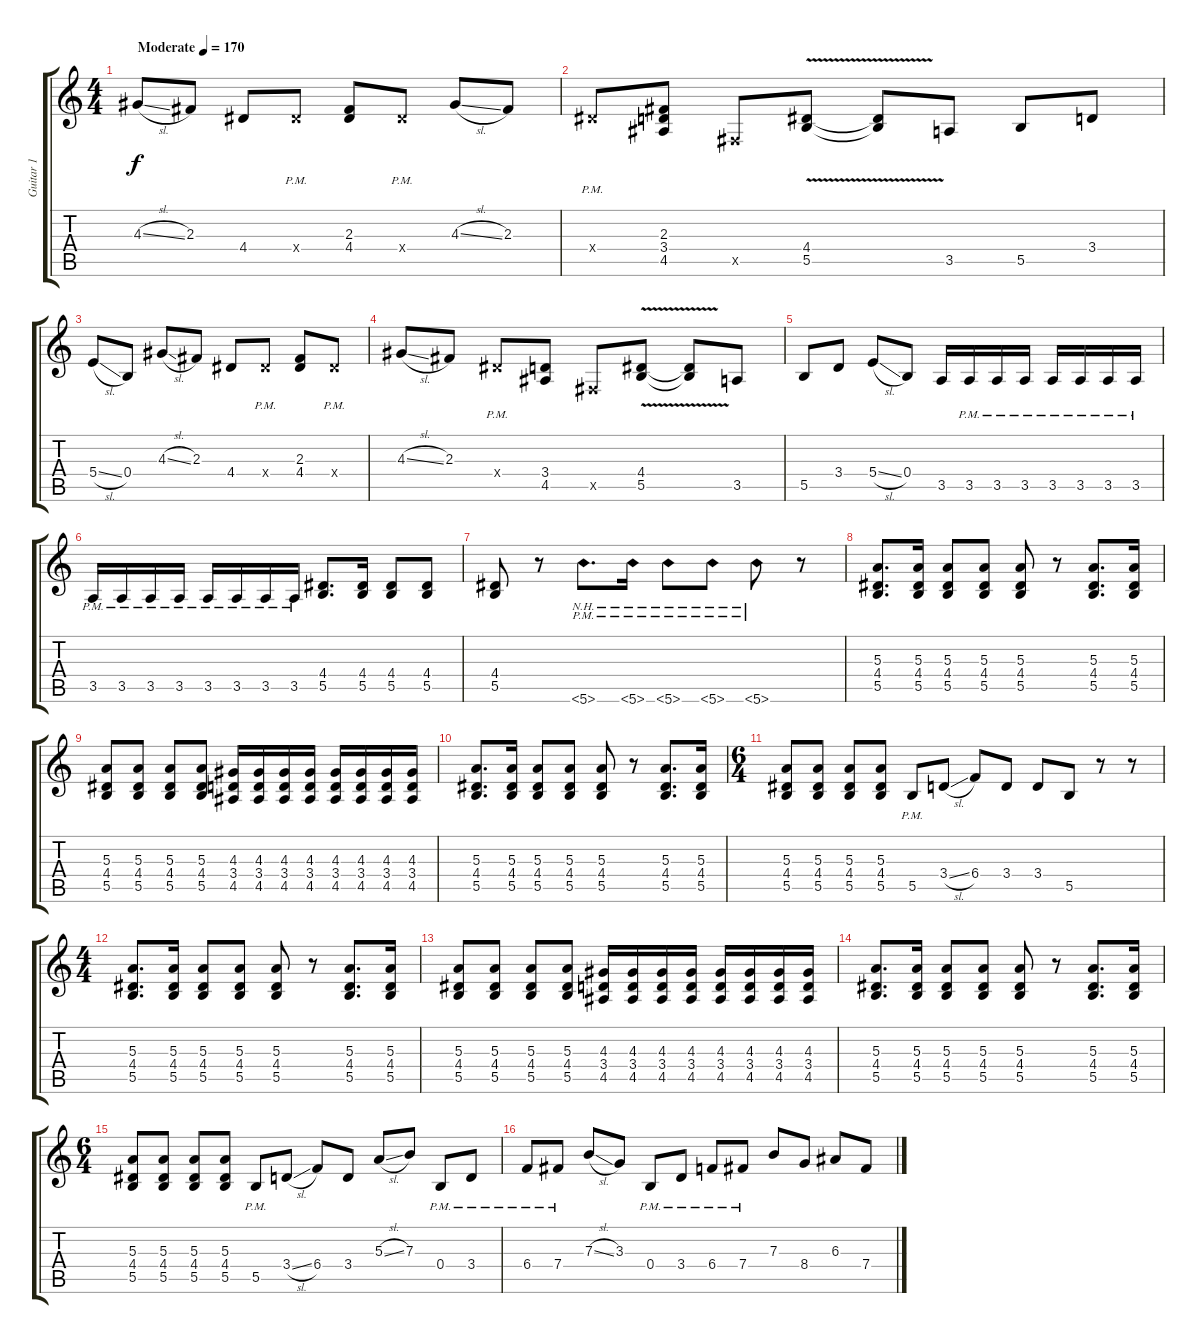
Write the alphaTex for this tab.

\track ("Guitar 1" "Guitar 1") {instrument overdrivenguitar}
\staff {score tabs}
\tuning (Db4 Ab3 E3 B2 Gb2 B1) {hide}
\ts (4 4)
\tempo (170 "Moderate")
\clef g2
\ks c
4.3{sl}.8{dy f instrument overdrivenguitar} 2.3.8 4.4.8 4.4{pm x}.8 (2.3 4.4).8 4.4{pm x}.8 4.3{sl}.8 2.3.8 |
4.4{pm x}.8 (2.3 3.4 4.5).8 0.5{x}.8 (4.4 5.5{v}).8 (4.4{t} 5.5{t}).8 3.5.8 5.5.8 3.4.8 |
5.4{sl}.8 0.4.8 4.3{sl}.8 2.3.8 4.4.8 4.4{pm x}.8 (2.3 4.4).8 4.4{pm x}.8 |
4.3{sl}.8 2.3.8 4.4{pm x}.8 (3.4 4.5).8 0.5{x}.8 (4.4 5.5{v}).8 (4.4{t} 5.5{t}).8 3.5.8 |
5.5.8 3.4.8 5.4{sl}.8 0.4.8 3.5.16 3.5{pm}.16 3.5{pm}.16 3.5{pm}.16 3.5{pm}.16 3.5{pm}.16 3.5{pm}.16 3.5{pm}.16 |
3.5{pm}.16 3.5{pm}.16 3.5{pm}.16 3.5{pm}.16 3.5{pm}.16 3.5{pm}.16 3.5{pm}.16 3.5{pm}.16 (4.4 5.5).8{d} (4.4 5.5).16 (4.4 5.5).8 (4.4 5.5).8 |
(4.4 5.5).8 r.8 5.6{nh pm}.8{d} 5.6{nh pm}.16 5.6{nh pm}.8 5.6{nh pm}.8 5.6{nh pm}.8 r.8 |
(5.3 4.4 5.5).8{d} (5.3 4.4 5.5).16 (5.3 4.4 5.5).8 (5.3 4.4 5.5).8 (5.3 4.4 5.5).8 r.8 (5.3 4.4 5.5).8{d} (5.3 4.4 5.5).16 |
(5.3 4.4 5.5).8 (5.3 4.4 5.5).8 (5.3 4.4 5.5).8 (5.3 4.4 5.5).8 (4.3 3.4 4.5).16 (4.3 3.4 4.5).16 (4.3 3.4 4.5).16 (4.3 3.4 4.5).16 (4.3 3.4 4.5).16 (4.3 3.4 4.5).16 (4.3 3.4 4.5).16 (4.3 3.4 4.5).16 |
(5.3 4.4 5.5).8{d} (5.3 4.4 5.5).16 (5.3 4.4 5.5).8 (5.3 4.4 5.5).8 (5.3 4.4 5.5).8 r.8 (5.3 4.4 5.5).8{d} (5.3 4.4 5.5).16 |
\ts (6 4)
(5.3 4.4 5.5).8 (5.3 4.4 5.5).8 (5.3 4.4 5.5).8 (5.3 4.4 5.5).8 5.5{pm}.8 3.4{sl}.8 6.4.8 3.4.8 3.4.8 5.5.8 r.8 r.8 |
\ts (4 4)
(5.3 4.4 5.5).8{d} (5.3 4.4 5.5).16 (5.3 4.4 5.5).8 (5.3 4.4 5.5).8 (5.3 4.4 5.5).8 r.8 (5.3 4.4 5.5).8{d} (5.3 4.4 5.5).16 |
(5.3 4.4 5.5).8 (5.3 4.4 5.5).8 (5.3 4.4 5.5).8 (5.3 4.4 5.5).8 (4.3 3.4 4.5).16 (4.3 3.4 4.5).16 (4.3 3.4 4.5).16 (4.3 3.4 4.5).16 (4.3 3.4 4.5).16 (4.3 3.4 4.5).16 (4.3 3.4 4.5).16 (4.3 3.4 4.5).16 |
(5.3 4.4 5.5).8{d} (5.3 4.4 5.5).16 (5.3 4.4 5.5).8 (5.3 4.4 5.5).8 (5.3 4.4 5.5).8 r.8 (5.3 4.4 5.5).8{d} (5.3 4.4 5.5).16 |
\ts (6 4)
(5.3 4.4 5.5).8 (5.3 4.4 5.5).8 (5.3 4.4 5.5).8 (5.3 4.4 5.5).8 5.5{pm}.8 3.4{sl}.8 6.4.8 3.4.8 5.3{sl}.8 7.3.8 0.4{pm}.8 3.4{pm}.8 |
6.4{pm}.8 7.4{pm}.8 7.3{sl}.8 3.3.8 0.4{pm}.8 3.4{pm}.8 6.4{pm}.8 7.4{pm}.8 7.3.8 8.4.8 6.3.8 7.4.8
